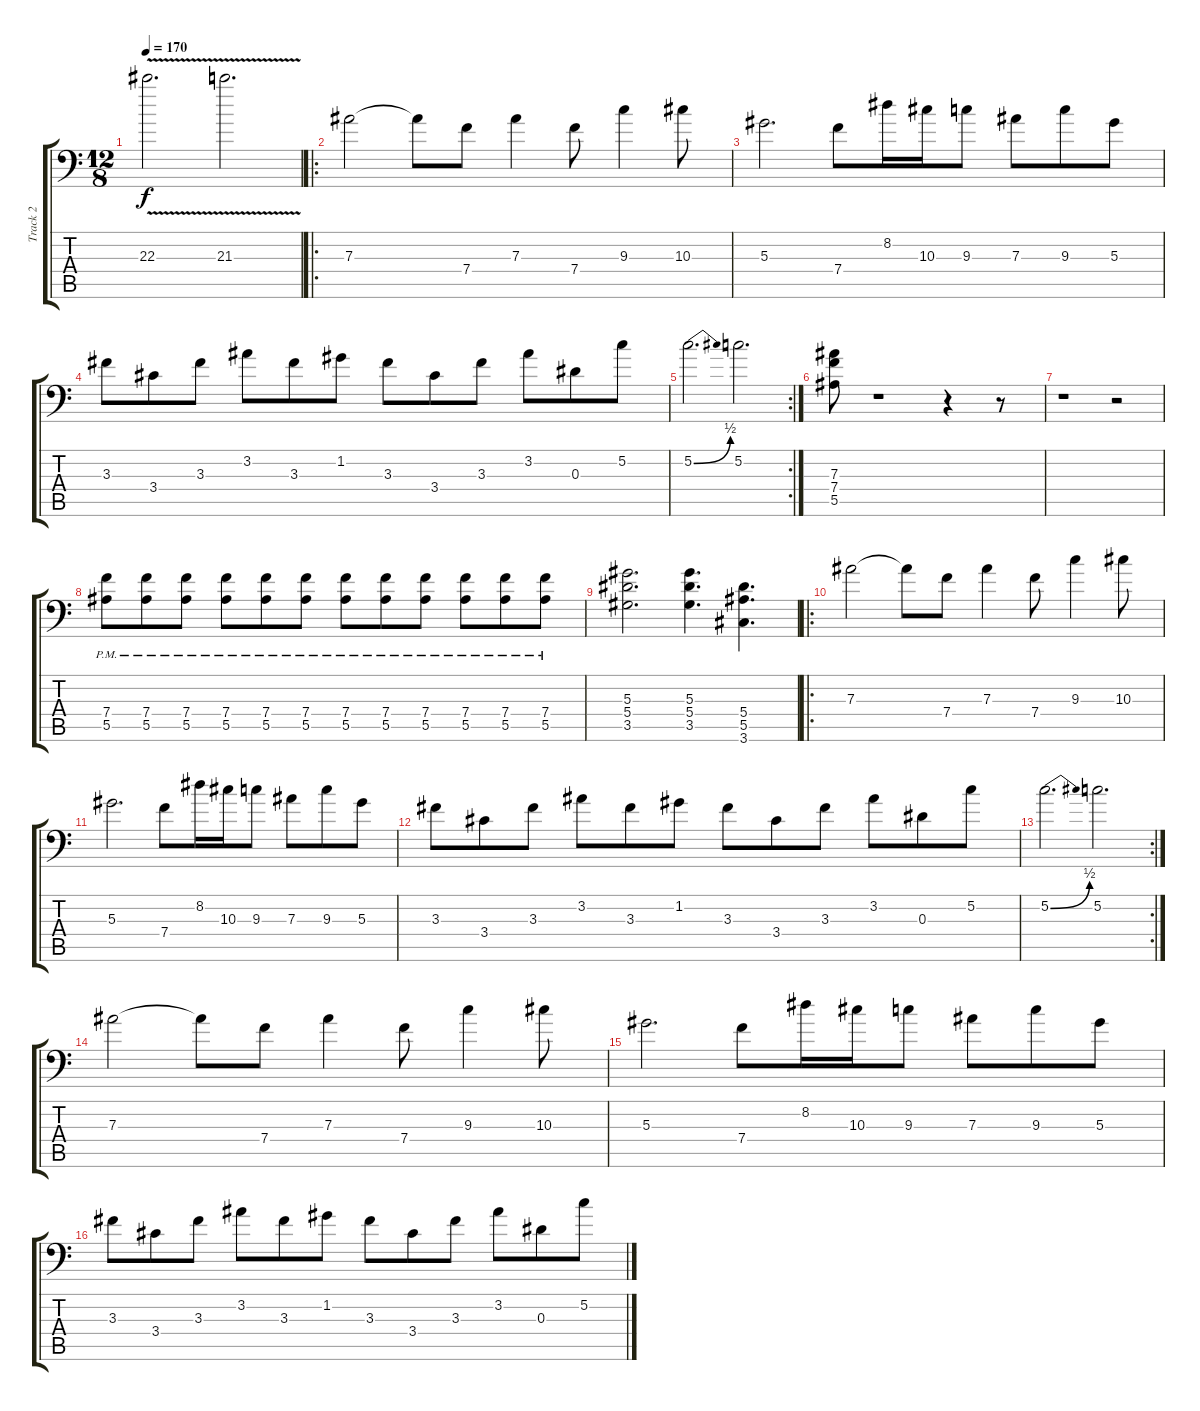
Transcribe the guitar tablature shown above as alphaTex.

\track ("Track 2" "Track 2") {instrument distortionguitar}
\staff {score tabs}
\tuning (C4 G3 Eb3 Bb2 F2 Bb1) {hide}
\ts (12 8)
\tempo 170
\clef f4
\ks c
22.3{v}.2{d dy f} 21.3{v}.2{d} |
\ro
7.3.2{volume 16} 7.3{t}.8 7.4.8 7.3.4 7.4.8 9.3.4 10.3.8 |
5.3.2{d} 7.4.8 8.2.16 10.3.16 9.3.8 7.3.8 9.3.8 5.3.8 |
3.3.8 3.4.8 3.3.8 3.2.8 3.3.8 1.2.8 3.3.8 3.4.8 3.3.8 3.2.8 0.3.8 5.2.8 |
\rc 2
5.2{be (bend 0 0 60 2)}.2{d} 5.2.2{d} |
(7.3 7.4 5.5).8 r.1 r.4 r.8 |
r.1 r.2 |
(7.4{pm} 5.5{pm}).8 (7.4{pm} 5.5{pm}).8 (7.4{pm} 5.5{pm}).8 (7.4{pm} 5.5{pm}).8 (7.4{pm} 5.5{pm}).8 (7.4{pm} 5.5{pm}).8 (7.4{pm} 5.5{pm}).8 (7.4{pm} 5.5{pm}).8 (7.4{pm} 5.5{pm}).8 (7.4{pm} 5.5{pm}).8 (7.4{pm} 5.5{pm}).8 (7.4{pm} 5.5{pm}).8 |
(5.3 5.4 3.5).2{d} (5.3 5.4 3.5).4{d} (5.4 5.5 3.6).4{d} |
\ro
7.3.2{volume 16} 7.3{t}.8 7.4.8 7.3.4 7.4.8 9.3.4 10.3.8 |
5.3.2{d} 7.4.8 8.2.16 10.3.16 9.3.8 7.3.8 9.3.8 5.3.8 |
3.3.8 3.4.8 3.3.8 3.2.8 3.3.8 1.2.8 3.3.8 3.4.8 3.3.8 3.2.8 0.3.8 5.2.8 |
\rc 2
5.2{be (bend 0 0 60 2)}.2{d} 5.2.2{d} |
7.3.2{volume 16} 7.3{t}.8 7.4.8 7.3.4 7.4.8 9.3.4 10.3.8 |
5.3.2{d} 7.4.8 8.2.16 10.3.16 9.3.8 7.3.8 9.3.8 5.3.8 |
3.3.8{volume 7} 3.4.8 3.3.8 3.2.8 3.3.8 1.2.8 3.3.8 3.4.8 3.3.8 3.2.8 0.3.8 5.2.8
